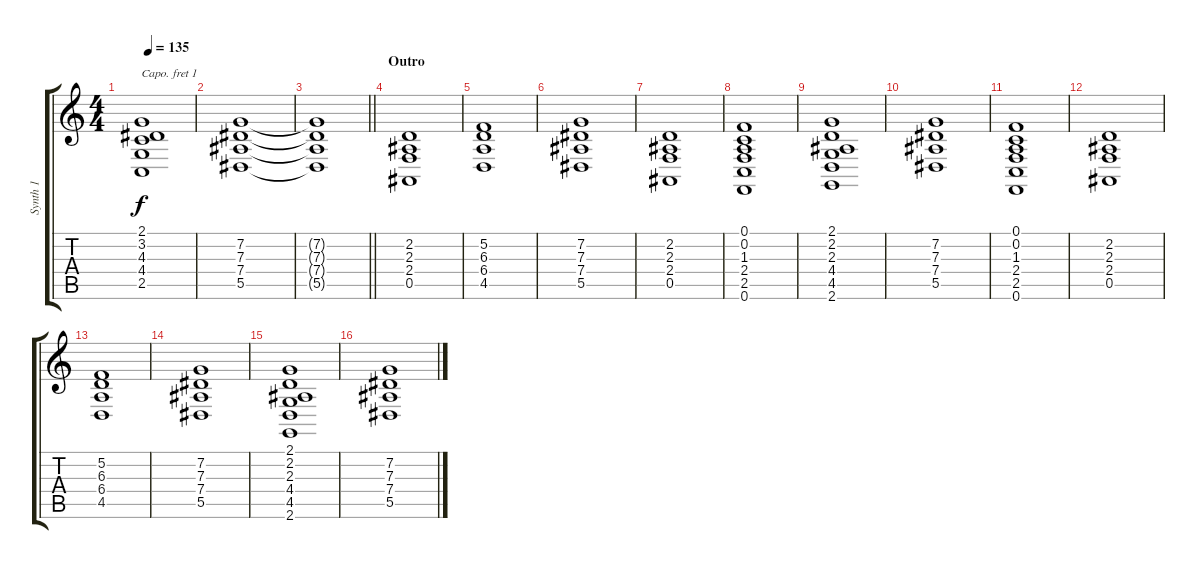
\track ("Synth 1" "Synth 1") {instrument synthstrings1}
\staff {score tabs}
\capo 1
\tuning (E4 B3 G3 D3 A2 E2) {hide}
\ts (4 4)
\tempo 135
\clef g2
\ks c
(2.1 3.2 4.3 4.4 2.5).1{dy f} |
(7.2 7.3 7.4 5.5).1 |
\barLineRight lightlight
(7.2{t} 7.3{t} 7.4{t} 5.5{t}).1 |
\section ("" "Outro")
(2.2 2.3 2.4 0.5).1{instrument stringensemble1} |
(5.2 6.3 6.4 4.5).1 |
(7.2 7.3 7.4 5.5).1 |
(2.2 2.3 2.4 0.5).1 |
(0.1 0.2 1.3 2.4 2.5 0.6).1 |
(2.1 2.2 2.3 4.4 4.5 2.6).1 |
(7.2 7.3 7.4 5.5).1 |
(0.1 0.2 1.3 2.4 2.5 0.6).1 |
(2.2 2.3 2.4 0.5).1 |
(5.2 6.3 6.4 4.5).1 |
(7.2 7.3 7.4 5.5).1 |
(2.1 2.2 2.3 4.4 4.5 2.6).1 |
(7.2 7.3 7.4 5.5).1
